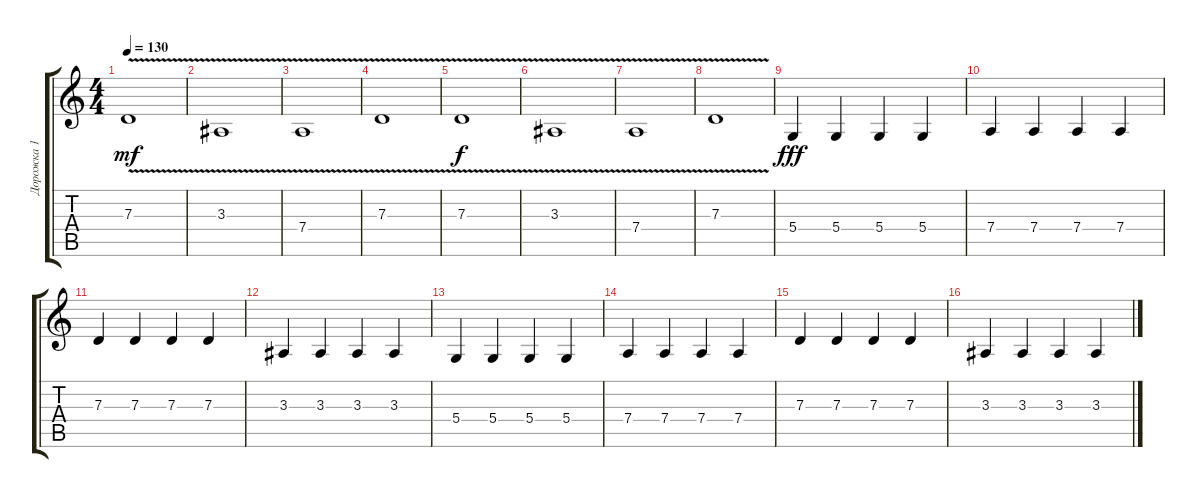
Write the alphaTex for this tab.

\track ("Дорожка 1" "Дорожка 1") {instrument electricgrandpiano}
\staff {score tabs}
\tuning (E4 B3 G3 D3 A2 E2) {hide}
\ts (4 4)
\tempo 130
\clef g2
\ks c
7.3{v}.1{dy mf} |
3.3{v}.1 |
7.4{v}.1 |
7.3{v}.1 |
7.3{v}.1{dy f} |
3.3{v}.1 |
7.4{v}.1 |
7.3{v}.1 |
5.4.4{dy fff} 5.4.4 5.4.4 5.4.4 |
7.4.4 7.4.4 7.4.4 7.4.4 |
7.3.4 7.3.4 7.3.4 7.3.4 |
3.3.4 3.3.4 3.3.4 3.3.4 |
5.4.4 5.4.4 5.4.4 5.4.4 |
7.4.4 7.4.4 7.4.4 7.4.4 |
7.3.4 7.3.4 7.3.4 7.3.4 |
3.3.4 3.3.4 3.3.4 3.3.4
